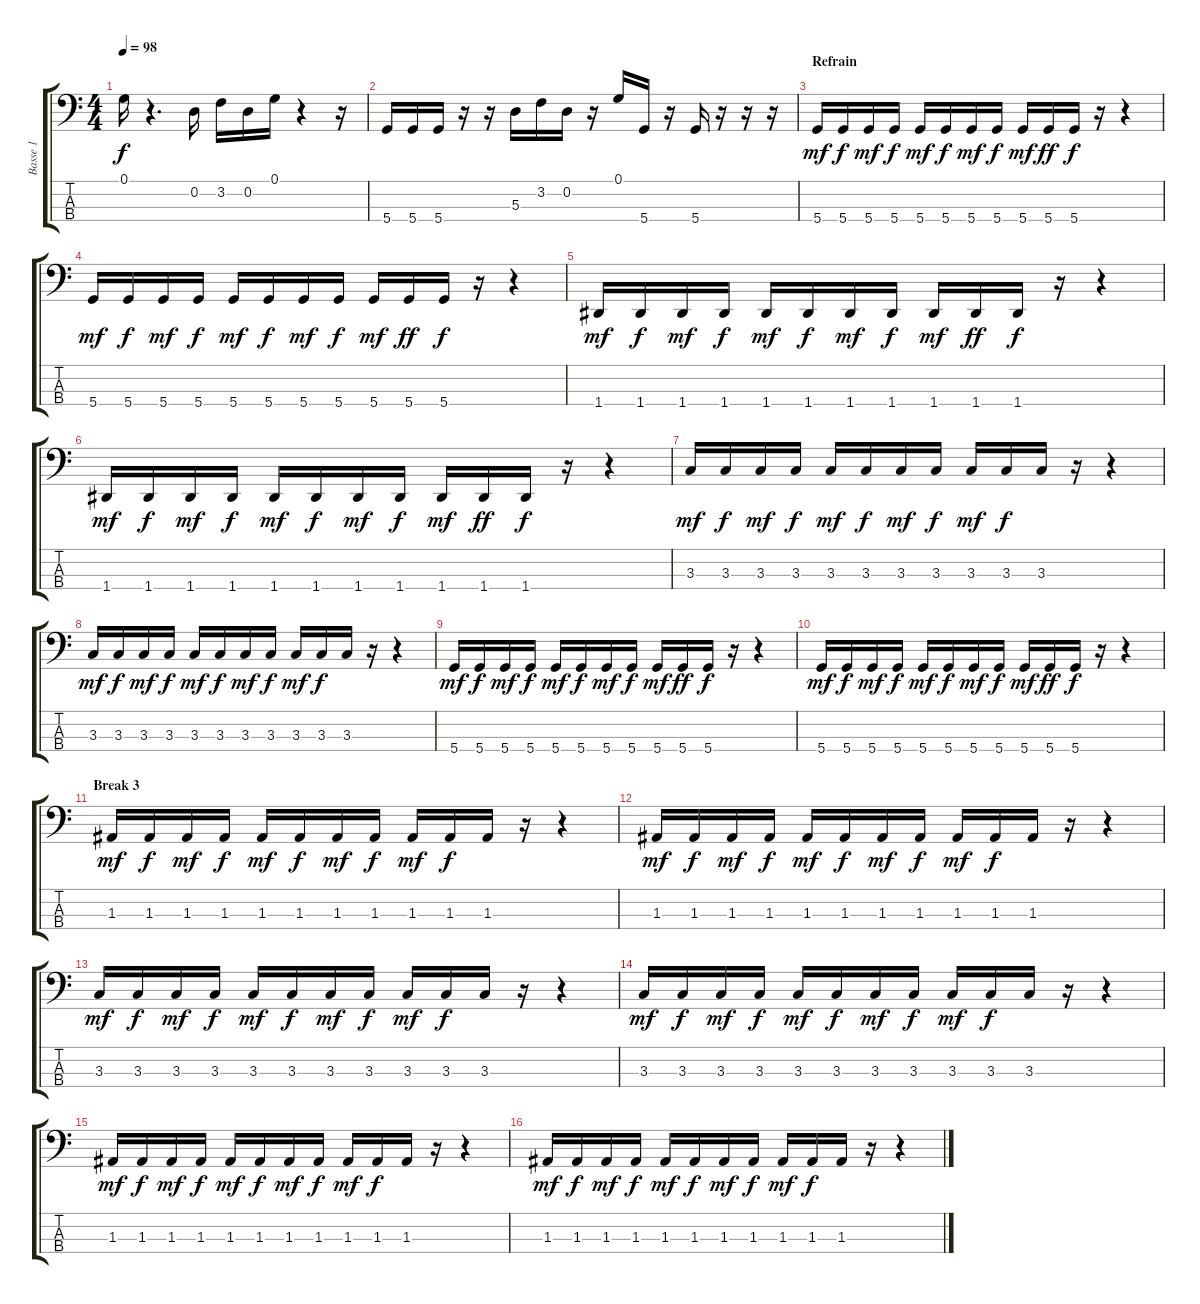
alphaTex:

\track ("Basse 1" "Basse 1") {instrument electricbassfinger}
\staff {score tabs}
\tuning (G2 D2 A1 D1) {hide}
\ts (4 4)
\tempo 98
\clef f4
\ks c
0.1.16{dy f} r.4{d} 0.2.16 3.2.16 0.2.16 0.1.16 r.4 r.16 |
5.4.16 5.4.16 5.4.16 r.16 r.16 5.3.16 3.2.16 0.2.16 r.16 0.1.16 5.4.16 r.16 5.4.16 r.16 r.16 r.16 |
\section ("" "Refrain")
5.4.16{dy mf instrument electricbassfinger} 5.4.16{dy f} 5.4.16{dy mf} 5.4.16{dy f} 5.4.16{dy mf} 5.4.16{dy f} 5.4.16{dy mf} 5.4.16{dy f} 5.4.16{dy mf} 5.4.16{dy ff} 5.4.16{dy f} r.16 r.4 |
5.4.16{dy mf} 5.4.16{dy f} 5.4.16{dy mf} 5.4.16{dy f} 5.4.16{dy mf} 5.4.16{dy f} 5.4.16{dy mf} 5.4.16{dy f} 5.4.16{dy mf} 5.4.16{dy ff} 5.4.16{dy f} r.16 r.4 |
1.4.16{dy mf} 1.4.16{dy f} 1.4.16{dy mf} 1.4.16{dy f} 1.4.16{dy mf} 1.4.16{dy f} 1.4.16{dy mf} 1.4.16{dy f} 1.4.16{dy mf} 1.4.16{dy ff} 1.4.16{dy f} r.16 r.4 |
1.4.16{dy mf} 1.4.16{dy f} 1.4.16{dy mf} 1.4.16{dy f} 1.4.16{dy mf} 1.4.16{dy f} 1.4.16{dy mf} 1.4.16{dy f} 1.4.16{dy mf} 1.4.16{dy ff} 1.4.16{dy f} r.16 r.4 |
3.3.16{dy mf} 3.3.16{dy f} 3.3.16{dy mf} 3.3.16{dy f} 3.3.16{dy mf} 3.3.16{dy f} 3.3.16{dy mf} 3.3.16{dy f} 3.3.16{dy mf} 3.3.16{dy f} 3.3.16 r.16 r.4 |
3.3.16{dy mf} 3.3.16{dy f} 3.3.16{dy mf} 3.3.16{dy f} 3.3.16{dy mf} 3.3.16{dy f} 3.3.16{dy mf} 3.3.16{dy f} 3.3.16{dy mf} 3.3.16{dy f} 3.3.16 r.16 r.4 |
5.4.16{dy mf} 5.4.16{dy f} 5.4.16{dy mf} 5.4.16{dy f} 5.4.16{dy mf} 5.4.16{dy f} 5.4.16{dy mf} 5.4.16{dy f} 5.4.16{dy mf} 5.4.16{dy ff} 5.4.16{dy f} r.16 r.4 |
5.4.16{dy mf} 5.4.16{dy f} 5.4.16{dy mf} 5.4.16{dy f} 5.4.16{dy mf} 5.4.16{dy f} 5.4.16{dy mf} 5.4.16{dy f} 5.4.16{dy mf} 5.4.16{dy ff} 5.4.16{dy f} r.16 r.4 |
\section ("" "Break 3")
1.3.16{dy mf} 1.3.16{dy f} 1.3.16{dy mf} 1.3.16{dy f} 1.3.16{dy mf} 1.3.16{dy f} 1.3.16{dy mf} 1.3.16{dy f} 1.3.16{dy mf} 1.3.16{dy f} 1.3.16 r.16 r.4 |
1.3.16{dy mf} 1.3.16{dy f} 1.3.16{dy mf} 1.3.16{dy f} 1.3.16{dy mf} 1.3.16{dy f} 1.3.16{dy mf} 1.3.16{dy f} 1.3.16{dy mf} 1.3.16{dy f} 1.3.16 r.16 r.4 |
3.3.16{dy mf} 3.3.16{dy f} 3.3.16{dy mf} 3.3.16{dy f} 3.3.16{dy mf} 3.3.16{dy f} 3.3.16{dy mf} 3.3.16{dy f} 3.3.16{dy mf} 3.3.16{dy f} 3.3.16 r.16 r.4 |
3.3.16{dy mf} 3.3.16{dy f} 3.3.16{dy mf} 3.3.16{dy f} 3.3.16{dy mf} 3.3.16{dy f} 3.3.16{dy mf} 3.3.16{dy f} 3.3.16{dy mf} 3.3.16{dy f} 3.3.16 r.16 r.4 |
1.3.16{dy mf} 1.3.16{dy f} 1.3.16{dy mf} 1.3.16{dy f} 1.3.16{dy mf} 1.3.16{dy f} 1.3.16{dy mf} 1.3.16{dy f} 1.3.16{dy mf} 1.3.16{dy f} 1.3.16 r.16 r.4 |
1.3.16{dy mf} 1.3.16{dy f} 1.3.16{dy mf} 1.3.16{dy f} 1.3.16{dy mf} 1.3.16{dy f} 1.3.16{dy mf} 1.3.16{dy f} 1.3.16{dy mf} 1.3.16{dy f} 1.3.16 r.16 r.4
